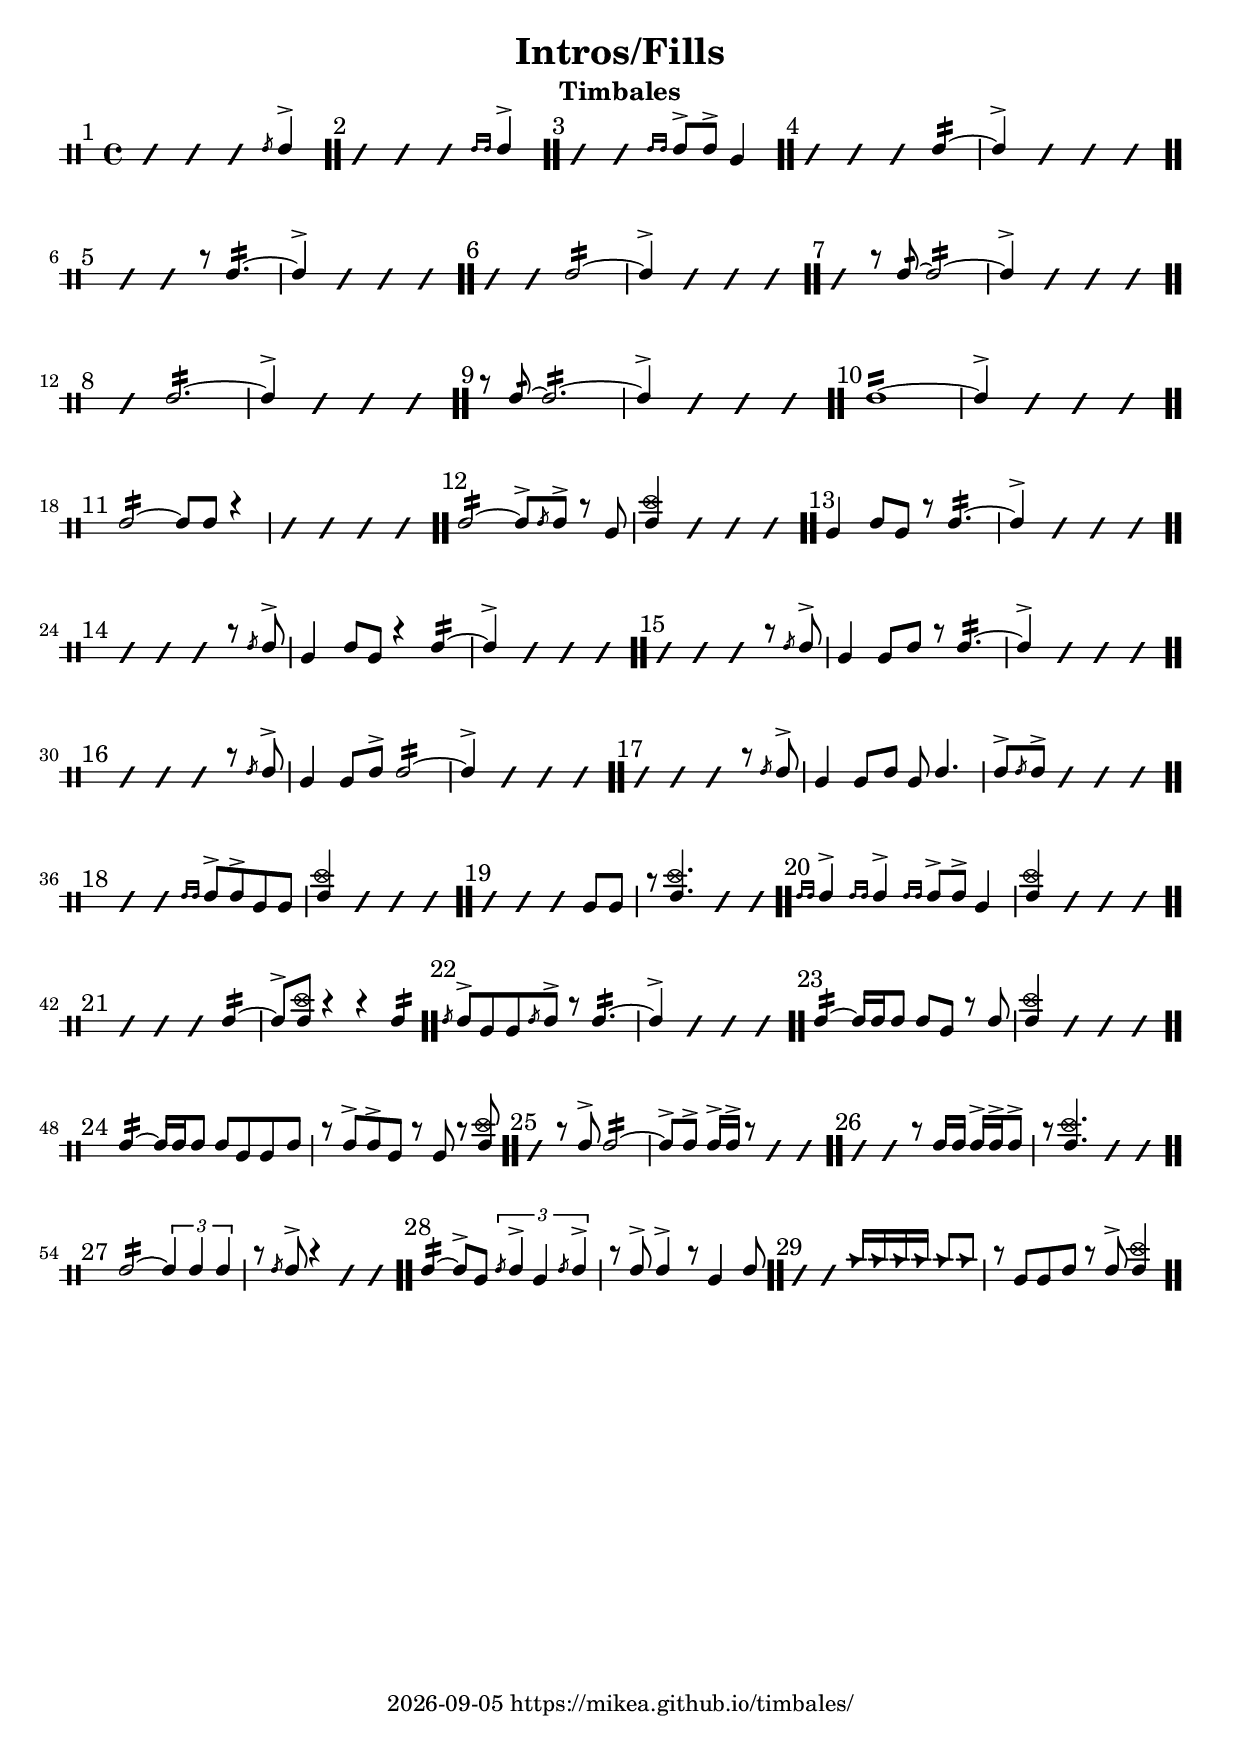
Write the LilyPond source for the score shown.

\version "2.24.2"

\include "common/all.ly"

date = #(strftime "%Y-%m-%d" (localtime (current-time)))

\header {
  title = "Intros/Fills"
  instrument = "Timbales"
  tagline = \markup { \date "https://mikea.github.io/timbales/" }
}


% one bar

\newTimbalesStaff \newDrumVoiceOne \drummode { 
    
    \textMark "1" \rs \rs \rs \flam timh4^> | \bar ".."
    \textMark "2" \rs \rs \rs \drag timh4^> | \bar ".."
    \textMark "3" \rs \rs \drag timh8^> timh8^> timl4 | \bar ".."    
    \textMark "4" \rs \rs \rs \slurDown timh4:16~ | timh4^> \rs \rs \rs | \bar ".."
    \break
    \textMark "5" \rs \rs r8 timh4.:16~ | timh4^> \rs \rs \rs | \bar ".."
    \textMark "6" \rs \rs timh2:16~ | timh4^> \rs \rs \rs | \bar ".."
    \textMark "7" \rs r8 timh:16~ timh2:16~ | timh4^> \rs \rs \rs | \bar ".."
    \break
    \textMark "8" \rs timh2.:16~ | timh4^> \rs \rs \rs | \bar ".."
    \textMark "9" r8 timh:16~ timh2.:16~ | timh4^> \rs \rs \rs | \bar ".."
    \textMark "10" timh1:16~ | timh4^> \rs \rs \rs | \bar ".."
    \break
    \textMark "11" timh2:16~ timh8 timh r4 | \rs \rs \rs \rs | \bar ".."
    \textMark "12" timh2:16~ timh8^> \flam timh8^> r8 timl | <<timh4 cymc>> \rs \rs \rs \bar ".."
    \textMark "13" timl4 timh8 timl8 r8 timh4.:16~ | timh4^> \rs \rs \rs | \bar ".."
    \break
    \textMark "14" \rs \rs \rs r8 \flam timh^> | timl4 timh8 timl r4 timh4:16~ | timh4^> \rs \rs \rs |  \bar ".."
    \textMark "15" \rs \rs \rs r8 \flam timh^> | timl4 timl8 timh r8 timh4.:16~ | timh4^> \rs \rs \rs |  \bar ".."
    \break
    \textMark "16" \rs \rs \rs r8 \flam timh^> | timl4 timl8 timh^> timh2:16~ | timh4^> \rs \rs \rs |  \bar ".."
    \textMark "17" \rs \rs \rs r8 \flam timh8^> | timl4 timl8 timh8 timl8 timh4. | timh8^> \flam timh8^> \rs \rs \rs \bar ".."
    \break
    \textMark "18" \rs \rs \drag timh8^> timh8^> timl timl | <<timh4 cymc>> \rs \rs \rs \bar ".."
    \textMark "19" \rs \rs \rs timl8 timl8 | r8 <<timh4. cymc>> \rs \rs \bar ".."
    \textMark "20" \drag timh4^> \drag timh4^> \drag timh8^> timh8^> timl4 | <<timh4 cymc>> \rs \rs \rs \bar ".."
    \break
    \textMark "21" \rs \rs \rs timh4:16~ | timh8^> <<timh8 cymc>> r4 r4 timh4:16 \bar ".."
    \textMark "22" \flam timh8^> timl timl \flam timh^> r8 timh4.:16~ | timh4^> \rs \rs \rs \bar ".."
    \textMark "23" timh4:16~ timh16 timh timh8 timh timl r timh | <<timh4 cymc>> \rs \rs \rs \bar ".."
    \break
    \textMark "24" timh4:16~ timh16 timh timh8 timh timl timl timh | r8 timh8^> timh8^> timl r timl r <<cymc timh>> \bar ".."
    \textMark "25" \rs r8 timh8^> timh2:16~ | timh8^> timh8^> timh16^> timh16^> r8 \rs \rs \bar ".."
    \textMark "26" \rs \rs r8 timh16 timh16 timh16^> timh16^> timh8^> | r8 <<timh4. cymc>> \rs \rs \bar ".."
    \break
    \textMark "27" timh2:16~ \tuplet 3/2 {timh4 timh4 timh4}  | r8 \flam timh8^> r4 \rs \rs \bar ".."
    \textMark "28" timh4:16~ timh8^> timl8 \tuplet 3/2 {\flam timh4^> timl4 \flam timh4^>} | r8 timh8^> timh4^> r8 timl4 timh8 \bar ".."
    \textMark "29" \rs \rs cb16 cb16 cb16 cb16 cb8 cb8 | r8 timl timl timh r timh^> <<cymc4 timh>> \bar ".."
}

